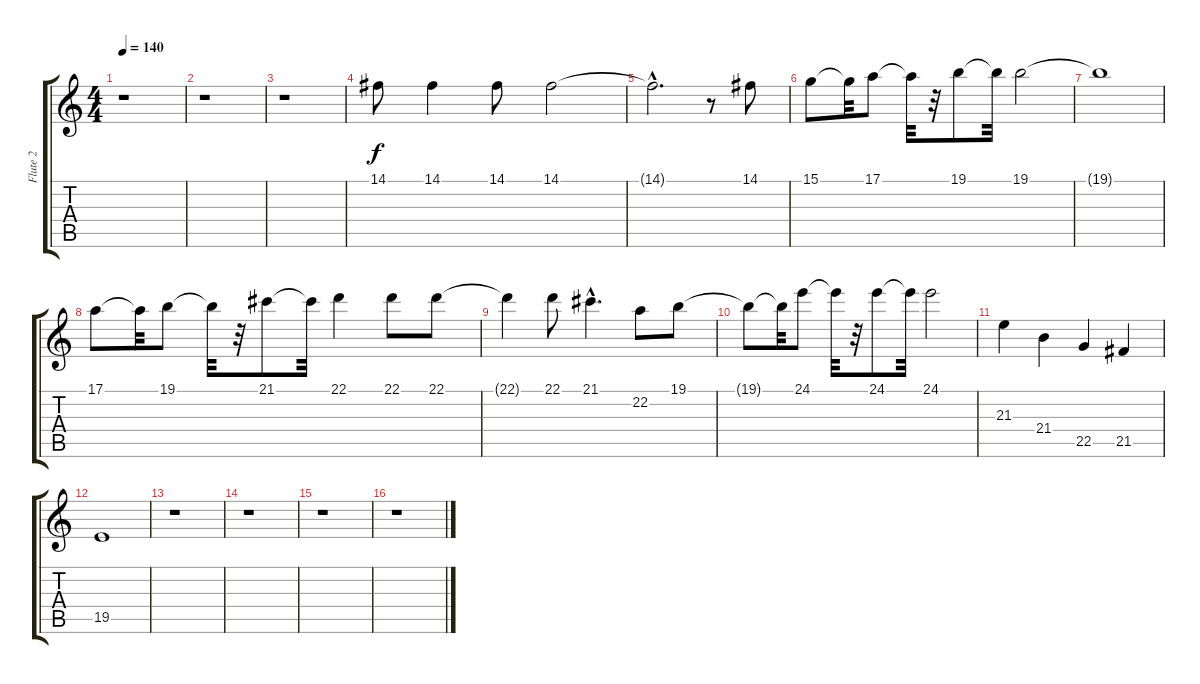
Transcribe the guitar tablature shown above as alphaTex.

\track ("Flute 2" "Flute 2") {instrument flute}
\staff {score tabs}
\tuning (E4 B3 G3 D3 A2 E2) {hide}
\ts (4 4)
\tempo 140
\clef g2
\ks c
r.1{dy f} |
r.1 |
r.1 |
14.1.8{volume 12} 14.1.4 14.1.8 14.1.2 |
14.1{hac t}.2{d} r.8 14.1.8 |
15.1.8 15.1{t}.32 17.1.8 17.1{t}.32 r.32 19.1.8 19.1{t}.32 19.1.2 |
19.1{t}.1 |
17.1.8 17.1{t}.32 19.1.8 19.1{t}.32 r.32 21.1.8 21.1{t}.32 22.1.4 22.1.8 22.1.8 |
22.1{t}.4 22.1.8 21.1{hac}.4{d} 22.2.8 19.1.8 |
19.1{t}.8 19.1{t}.32 24.1.8 24.1{t}.32 r.32 24.1.8 24.1{t}.32 24.1.2 |
21.3.4 21.4.4 22.5.4 21.5.4 |
19.5.1 |
r.1 |
r.1 |
r.1 |
r.1
